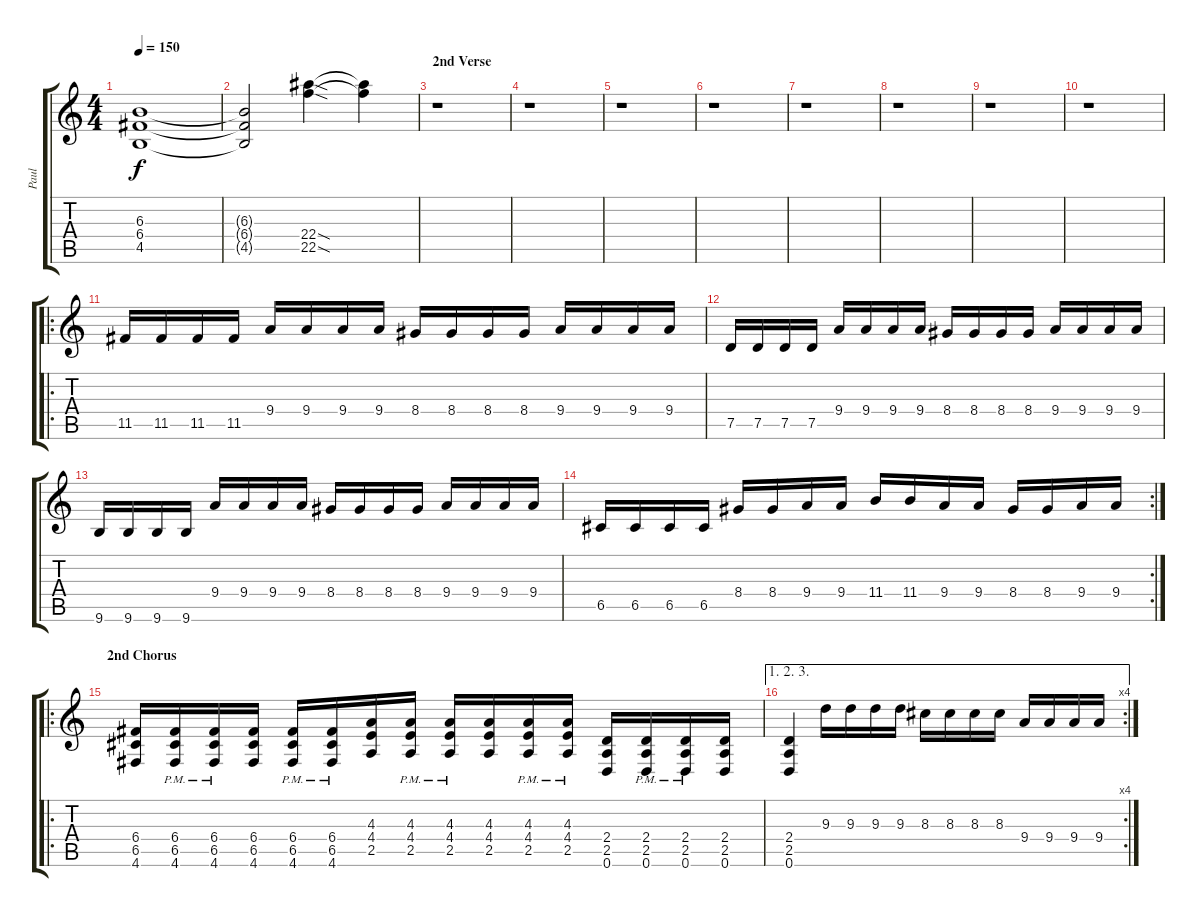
\track ("Paul" "Paul") {instrument distortionguitar}
\staff {score tabs}
\tuning (D4 A3 F3 C3 G2 D2) {hide}
\ts (4 4)
\tempo 150
\clef g2
\ks c
(6.3 6.4 4.5).1{dy f} |
(6.3{t} 6.4{t} 4.5{t}).2 (22.4{sod} 22.5{sod}).4 (22.4{t} 22.5{t}).4 |
\section ("" "2nd Verse")
r.1 |
r.1 |
r.1 |
r.1 |
r.1 |
r.1 |
r.1 |
r.1 |
\ro
11.5.16 11.5.16 11.5.16 11.5.16 9.4.16 9.4.16 9.4.16 9.4.16 8.4.16 8.4.16 8.4.16 8.4.16 9.4.16 9.4.16 9.4.16 9.4.16 |
7.5.16 7.5.16 7.5.16 7.5.16 9.4.16 9.4.16 9.4.16 9.4.16 8.4.16 8.4.16 8.4.16 8.4.16 9.4.16 9.4.16 9.4.16 9.4.16 |
9.6.16 9.6.16 9.6.16 9.6.16 9.4.16 9.4.16 9.4.16 9.4.16 8.4.16 8.4.16 8.4.16 8.4.16 9.4.16 9.4.16 9.4.16 9.4.16 |
\rc 2
6.5.16 6.5.16 6.5.16 6.5.16 8.4.16 8.4.16 9.4.16 9.4.16 11.4.16 11.4.16 9.4.16 9.4.16 8.4.16 8.4.16 9.4.16 9.4.16 |
\ro
\section ("" "2nd Chorus")
(6.4 6.5 4.6).16 (6.4{pm} 6.5{pm} 4.6{pm}).16 (6.4{pm} 6.5{pm} 4.6{pm}).16 (6.4 6.5 4.6).16 (6.4{pm} 6.5{pm} 4.6{pm}).16 (6.4{pm} 6.5{pm} 4.6{pm}).16 (4.3 4.4 2.5).16 (4.3{pm} 4.4{pm} 2.5{pm}).16 (4.3{pm} 4.4{pm} 2.5{pm}).16 (4.3 4.4 2.5).16 (4.3{pm} 4.4{pm} 2.5{pm}).16 (4.3{pm} 4.4{pm} 2.5{pm}).16 (2.4 2.5 0.6).16 (2.4{pm} 2.5{pm} 0.6{pm}).16 (2.4{pm} 2.5{pm} 0.6{pm}).16 (2.4 2.5 0.6).16 |
\ae (1 2 3)
\rc 4
(2.4 2.5 0.6).4 9.3.16 9.3.16 9.3.16 9.3.16 8.3.16 8.3.16 8.3.16 8.3.16 9.4.16 9.4.16 9.4.16 9.4.16
